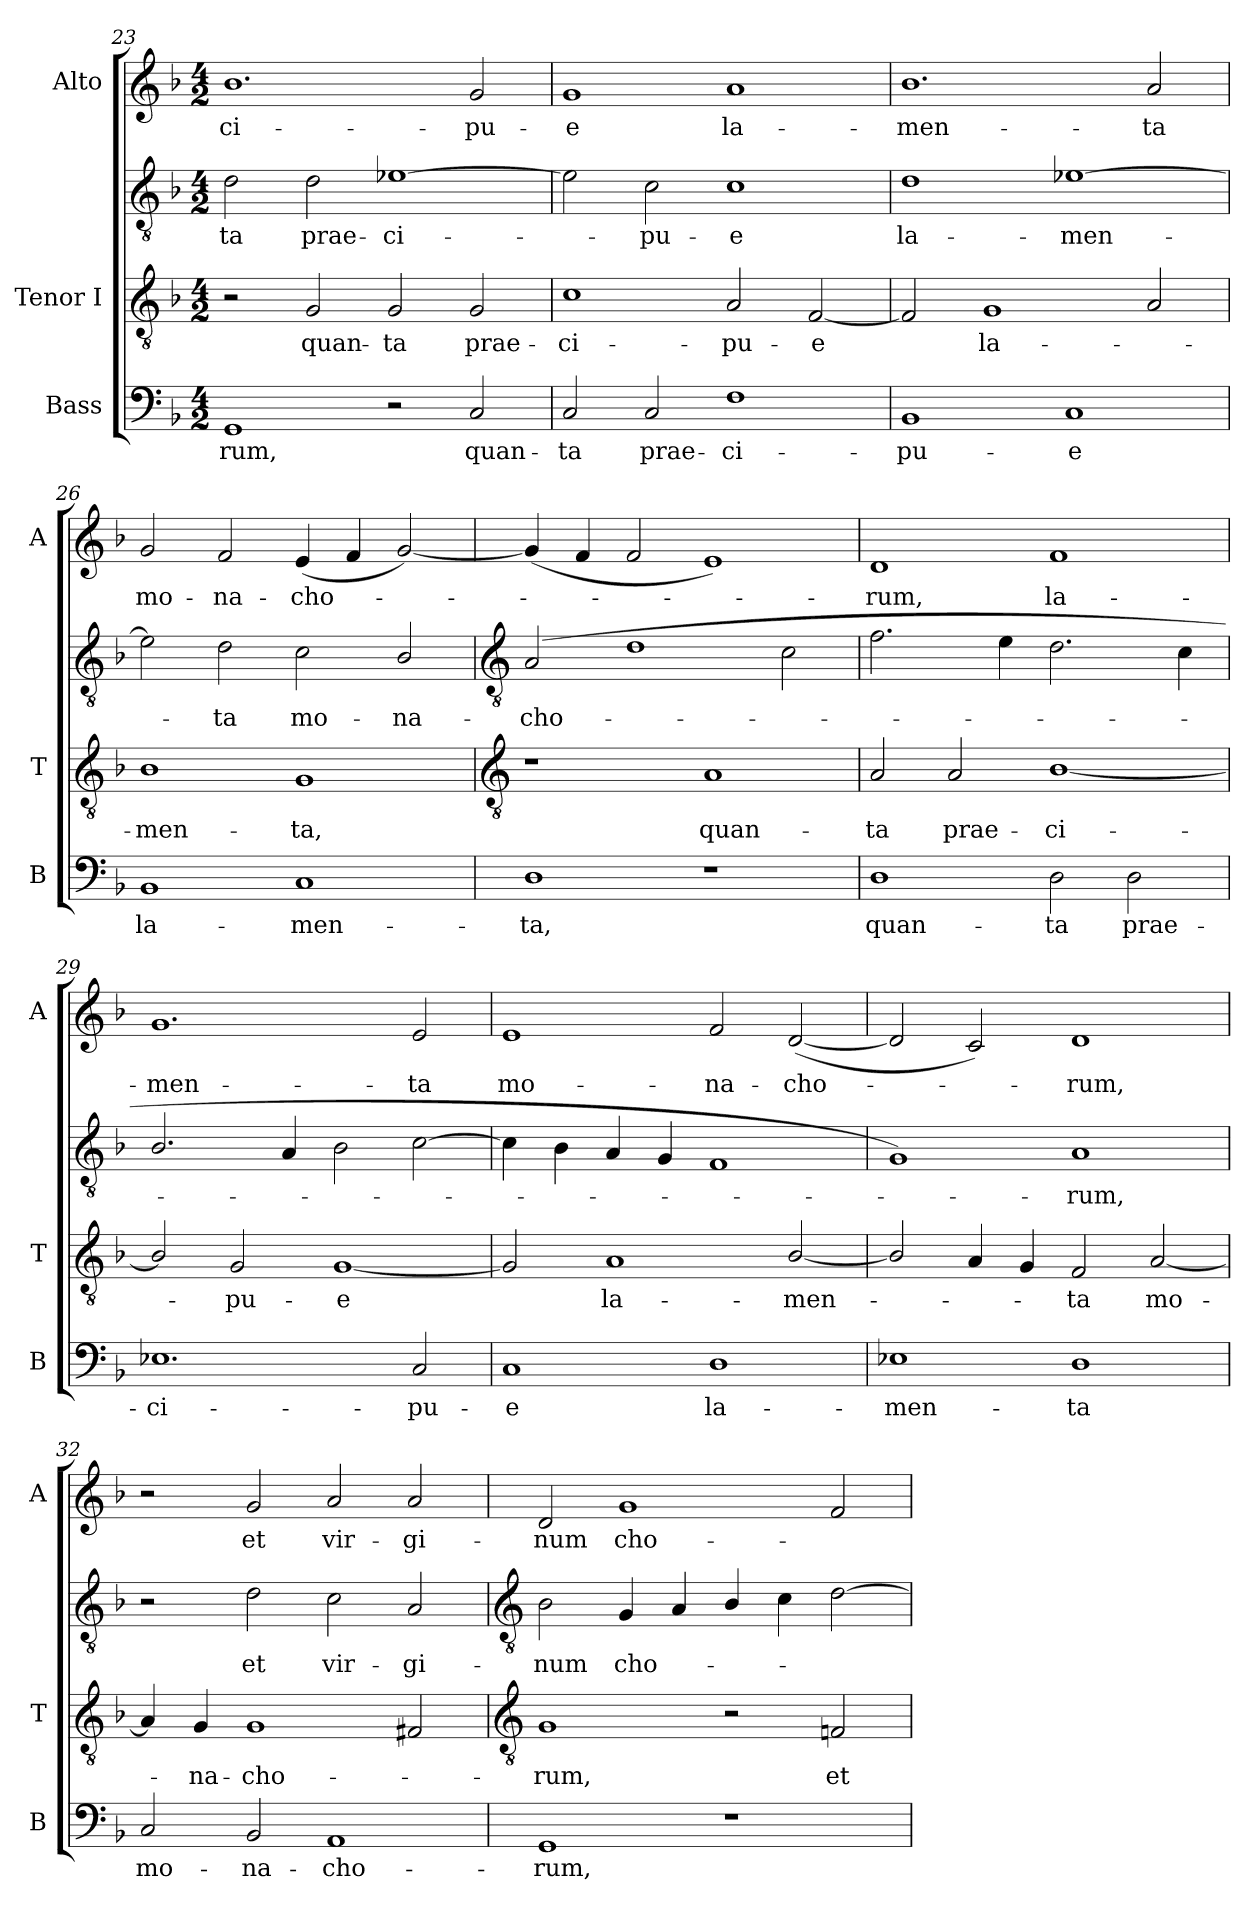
**kern	**text	**kern	**text	**kern	**text	**kern	**text
*part3	*part3	*part2	*part2	*part2	*part2	*part1	*part1
*staff4	*staff4	*staff3	*staff3	*staff2	*staff2	*staff1	*staff1
*I"Bass	*	*I"Tenor I	*	*	*	*I"Alto	*
*I'B	*	*I'T	*	*	*	*I'A	*
*clefF4	*	*clefGv2	*	*clefGv2	*	*clefG2	*
*k[b-]	*	*k[b-]	*	*k[b-]	*	*k[b-]	*
*F:	*	*F:	*	*F:	*	*F:	*
*M4/2	*	*M4/2	*	*M4/2	*	*M4/2	*
=23	=23	=23	=23	=23	=23	=23	=23
!	!LO:LY:b	!	!	!	!LO:LY:b	!	!LO:LY:b
1GG	-rum,	2r	.	2d	ta	1.b-	-ci-
!	!	!	!LO:LY:b	!	!LO:LY:b	!	!
.	.	2G	quan-	2d	prae-	.	.
!	!	!	!LO:LY:b	!	!LO:LY:b	!	!
2r	.	2G	-ta	[1e-X	-ci-	.	.
!	!LO:LY:b	!	!LO:LY:b	!	!	!	!LO:LY:b
2C	quan-	2G	prae-	.	.	2g	-pu-
=24	=24	=24	=24	=24	=24	=24	=24
!	!LO:LY:b	!	!LO:LY:b	!	!	!	!LO:LY:b
2C	-ta	1c	ci-	2e-]	.	1g	-e
!	!LO:LY:b	!	!	!	!LO:LY:b	!	!
2C	prae-	.	.	2c	-pu-	.	.
!	!LO:LY:b	!	!LO:LY:b	!	!LO:LY:b	!	!LO:LY:b
1F	-ci-	2A	-pu-	1c	-e	1a	la-
!	!	!	!LO:LY:b	!	!	!	!
.	.	[2F	-e	.	.	.	.
=25	=25	=25	=25	=25	=25	=25	=25
!	!LO:LY:b	!	!	!	!LO:LY:b	!	!LO:LY:b
1BB-	-pu-	2F]	.	1d	la-	1.b-	-men-
!	!	!	!LO:LY:b	!	!	!	!
.	.	1G	la-	.	.	.	.
!	!LO:LY:b	!	!	!	!LO:LY:b	!	!
1C	-e	.	.	[1e-X	-men-	.	.
!	!	!	!	!	!	!	!LO:LY:b
.	.	2A	.	.	.	2a	-ta
=26	=26	=26	=26	=26	=26	=26	=26
!	!LO:LY:b	!	!LO:LY:b	!	!	!	!LO:LY:b
1BB-	la-	1B-	-men-	2e-]	.	2g	mo-
!	!	!	!	!	!LO:LY:b	!	!LO:LY:b
.	.	.	.	2d	ta	2f	-na-
!	!LO:LY:b	!	!LO:LY:b	!	!LO:LY:b	!	!LO:LY:b
1C	-men-	1G	-ta,	2c	mo-	(<4e	-cho-
.	.	.	.	.	.	4f	.
!	!	!	!	!	!LO:LY:b	!	!
.	.	.	.	2B-/	-na-	[2g)	.
!!LO:LB:g=z
=27	=27	=27	=27	=27	=27	=27	=27
*	*	*clefGv2	*	*clefGv2	*	*	*
!	!LO:LY:b	!	!	!	!LO:LY:b	!	!
1D	-ta,	1r	.	(<2A	cho-	(<4g]	.
.	.	.	.	.	.	4f	.
.	.	.	.	1d	.	2f	.
!	!	!	!LO:LY:b	!	!	!	!
1r	.	1A	quan-	.	.	1e)	.
.	.	.	.	2c	.	.	.
=28	=28	=28	=28	=28	=28	=28	=28
!	!LO:LY:b	!	!LO:LY:b	!	!	!	!LO:LY:b
1D	quan-	2A	-ta	2.f	.	1d	rum,
!	!	!	!LO:LY:b	!	!	!	!
.	.	2A	prae-	.	.	.	.
.	.	.	.	4e	.	.	.
!	!LO:LY:b	!	!LO:LY:b	!	!	!	!LO:LY:b
2D	-ta	[1B-/	-ci-	2.d	.	1f	la-
!	!LO:LY:b	!	!	!	!	!	!
2D	prae-	.	.	.	.	.	.
.	.	.	.	4c	.	.	.
=29	=29	=29	=29	=29	=29	=29	=29
!	!LO:LY:b	!	!	!	!	!	!LO:LY:b
1.E-X	-ci-	2B-/]	.	2.B-/	.	1.g	-men-
!	!	!	!LO:LY:b	!	!	!	!
.	.	2G	pu-	.	.	.	.
.	.	.	.	4A	.	.	.
!	!	!	!LO:LY:b	!	!	!	!
.	.	[1G	-e	2B-	.	.	.
!	!LO:LY:b	!	!	!	!	!	!LO:LY:b
2C	-pu-	.	.	[2c	.	2e	-ta
=30	=30	=30	=30	=30	=30	=30	=30
!	!LO:LY:b	!	!	!	!	!	!LO:LY:b
1C	-e	2G]	.	4c]	.	1e	mo-
.	.	.	.	4B-	.	.	.
!	!	!	!LO:LY:b	!	!	!	!
.	.	1A	la-	4A	.	.	.
.	.	.	.	4G	.	.	.
!	!LO:LY:b	!	!	!	!	!	!LO:LY:b
1D	la-	.	.	1F	.	2f	-na-
!	!	!	!LO:LY:b	!	!	!	!LO:LY:b
.	.	[2B-/	-men-	.	.	(<[2d	-cho-
=31	=31	=31	=31	=31	=31	=31	=31
!	!LO:LY:b	!	!	!	!	!	!
1E-X	-men-	2B-/]	.	1G)	.	2d]	.
.	.	4A	.	.	.	2c)	.
.	.	4G	.	.	.	.	.
!	!LO:LY:b	!	!LO:LY:b	!	!LO:LY:b	!	!LO:LY:b
1D	-ta	2F	ta	1A	rum,	1d	rum,
!	!	!	!LO:LY:b	!	!	!	!
.	.	[2A	mo-	.	.	.	.
=32	=32	=32	=32	=32	=32	=32	=32
!	!LO:LY:b	!	!	!	!	!	!
2C	mo-	4A]	.	2r	.	2r	.
!	!	!	!LO:LY:b	!	!	!	!
.	.	4G	-na-	.	.	.	.
!	!LO:LY:b	!	!LO:LY:b	!	!LO:LY:b	!	!LO:LY:b
2BB-	-na-	1G	-cho-	2d	et	2g	et
!	!LO:LY:b	!	!	!	!LO:LY:b	!	!LO:LY:b
1AA	-cho-	.	.	2c	vir-	2a	vir-
!	!	!	!	!	!LO:LY:b	!	!LO:LY:b
.	.	2F#X	.	2A	-gi-	2a	-gi-
!!LO:LB:g=z
=33	=33	=33	=33	=33	=33	=33	=33
*	*	*clefGv2	*	*clefGv2	*	*	*
!	!LO:LY:b	!	!LO:LY:b	!	!LO:LY:b	!	!LO:LY:b
1GG	-rum,	1G	rum,	2B-	num	2d	-num
!	!	!	!	!	!LO:LY:b	!	!LO:LY:b
.	.	.	.	4G	cho-	1g	cho-
.	.	.	.	4A	.	.	.
1r	.	2r	.	4B-/	.	.	.
.	.	.	.	4c	.	.	.
!	!	!	!LO:LY:b	!	!	!	!
.	.	2Fn	et	[2d	.	2f	.
=	=	=	=	=	=	=	=
*-	*-	*-	*-	*-	*-	*-	*-
